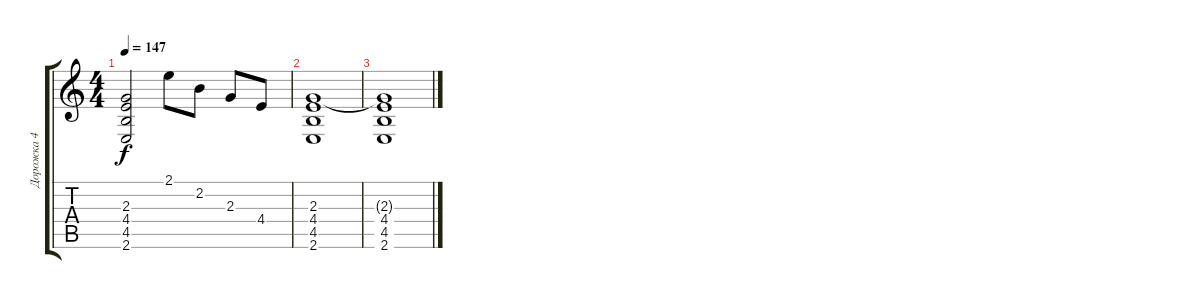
\track ("Дорожка 4" "Дорожка 4") {instrument overdrivenguitar}
\staff {score tabs}
\tuning (D4 A3 F3 C3 G2 D2) {hide}
\ts (4 4)
\tempo 147
\clef g2
\ks c
(2.3 4.4 4.5 2.6).2{dy f} 2.1.8 2.2.8 2.3.8 4.4.8 |
(2.3 4.4 4.5 2.6).1 |
(2.3{t} 4.4 4.5 2.6).1
